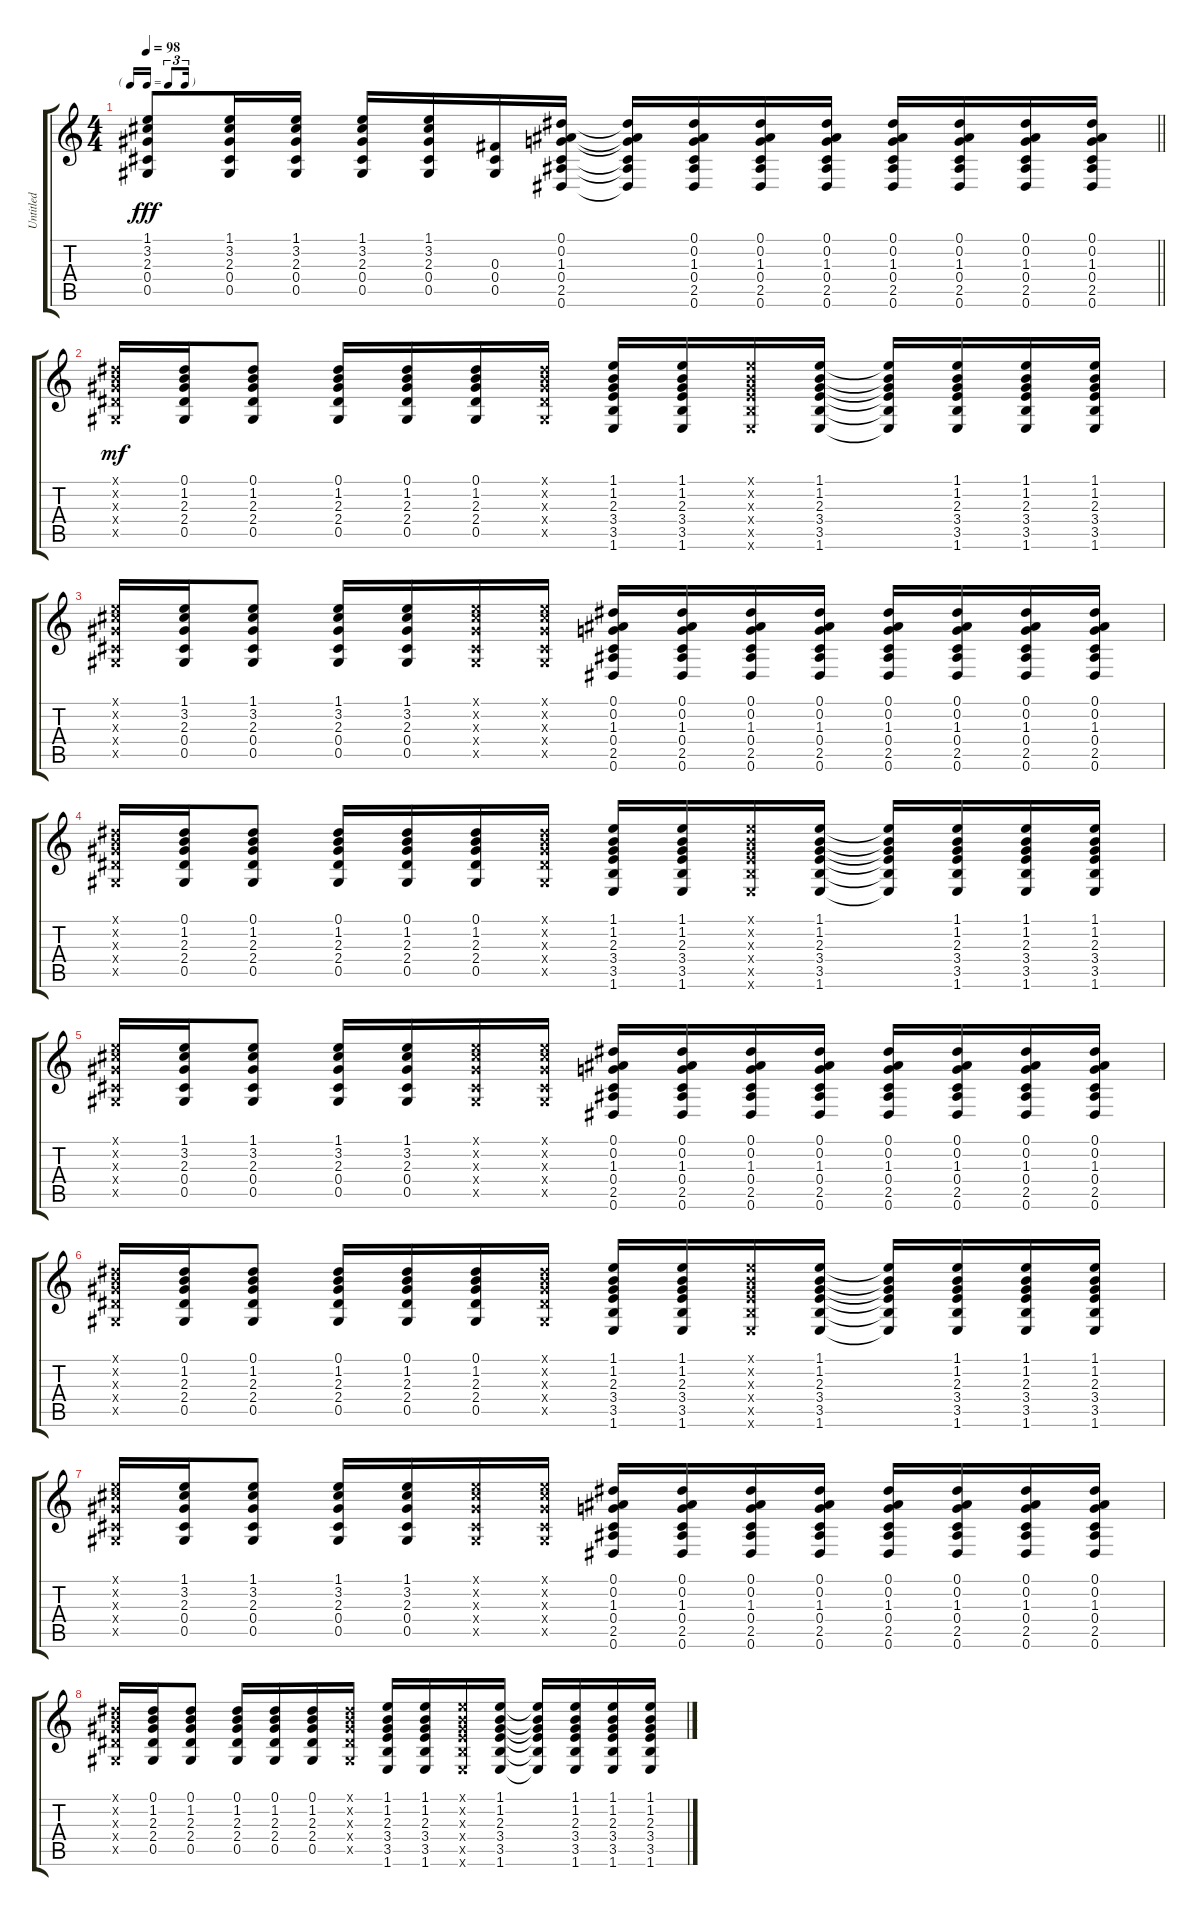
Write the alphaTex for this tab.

\track ("Untitled" "Untitled") {instrument electricguitarclean}
\staff {score tabs}
\tuning (Eb4 Bb3 Gb3 Db3 Ab2 Eb2) {hide}
\ts (4 4)
\tf triplet16th
\tempo 98
\clef g2
\barLineRight lightlight
\ks c
(1.1 3.2 2.3 0.4 0.5).8{dy fff} (1.1 3.2 2.3 0.4 0.5).16 (1.1 3.2 2.3 0.4 0.5).16 (1.1 3.2 2.3 0.4 0.5).16 (1.1 3.2 2.3 0.4 0.5).16 (0.3 0.4 0.5).16 (0.1 0.2 1.3 0.4 2.5 0.6).16 (0.1{t} 0.2{t} 1.3{t} 0.4{t} 2.5{t} 0.6{t}).16 (0.1 0.2 1.3 0.4 2.5 0.6).16 (0.1 0.2 1.3 0.4 2.5 0.6).16 (0.1 0.2 1.3 0.4 2.5 0.6).16 (0.1 0.2 1.3 0.4 2.5 0.6).16 (0.1 0.2 1.3 0.4 2.5 0.6).16 (0.1 0.2 1.3 0.4 2.5 0.6).16 (0.1 0.2 1.3 0.4 2.5 0.6).16 |
(0.1{x} 1.2{x} 2.3{x} 2.4{x} 0.5{x}).16{dy mf} (0.1 1.2 2.3 2.4 0.5).16 (0.1 1.2 2.3 2.4 0.5).8 (0.1 1.2 2.3 2.4 0.5).16 (0.1 1.2 2.3 2.4 0.5).16 (0.1 1.2 2.3 2.4 0.5).16 (0.1{x} 1.2{x} 2.3{x} 2.4{x} 0.5{x}).16 (1.1 1.2 2.3 3.4 3.5 1.6).16 (1.1 1.2 2.3 3.4 3.5 1.6).16 (1.1{x} 1.2{x} 2.3{x} 3.4{x} 3.5{x} 1.6{x}).16 (1.1 1.2 2.3 3.4 3.5 1.6).16 (1.1{t} 1.2{t} 2.3{t} 3.4{t} 3.5{t} 1.6{t}).16 (1.1 1.2 2.3 3.4 3.5 1.6).16 (1.1 1.2 2.3 3.4 3.5 1.6).16 (1.1 1.2 2.3 3.4 3.5 1.6).16 |
(1.1{x} 3.2{x} 2.3{x} 0.4{x} 0.5{x}).16 (1.1 3.2 2.3 0.4 0.5).16 (1.1 3.2 2.3 0.4 0.5).8 (1.1 3.2 2.3 0.4 0.5).16 (1.1 3.2 2.3 0.4 0.5).16 (1.1{x} 3.2{x} 2.3{x} 0.4{x} 0.5{x}).16 (1.1{x} 3.2{x} 2.3{x} 0.4{x} 0.5{x}).16 (0.1 0.2 1.3 0.4 2.5 0.6).16 (0.1 0.2 1.3 0.4 2.5 0.6).16 (0.1 0.2 1.3 0.4 2.5 0.6).16 (0.1 0.2 1.3 0.4 2.5 0.6).16 (0.1 0.2 1.3 0.4 2.5 0.6).16 (0.1 0.2 1.3 0.4 2.5 0.6).16 (0.1 0.2 1.3 0.4 2.5 0.6).16 (0.1 0.2 1.3 0.4 2.5 0.6).16 |
(0.1{x} 1.2{x} 2.3{x} 2.4{x} 0.5{x}).16 (0.1 1.2 2.3 2.4 0.5).16 (0.1 1.2 2.3 2.4 0.5).8 (0.1 1.2 2.3 2.4 0.5).16 (0.1 1.2 2.3 2.4 0.5).16 (0.1 1.2 2.3 2.4 0.5).16 (0.1{x} 1.2{x} 2.3{x} 2.4{x} 0.5{x}).16 (1.1 1.2 2.3 3.4 3.5 1.6).16 (1.1 1.2 2.3 3.4 3.5 1.6).16 (1.1{x} 1.2{x} 2.3{x} 3.4{x} 3.5{x} 1.6{x}).16 (1.1 1.2 2.3 3.4 3.5 1.6).16 (1.1{t} 1.2{t} 2.3{t} 3.4{t} 3.5{t} 1.6{t}).16 (1.1 1.2 2.3 3.4 3.5 1.6).16 (1.1 1.2 2.3 3.4 3.5 1.6).16 (1.1 1.2 2.3 3.4 3.5 1.6).16 |
(1.1{x} 3.2{x} 2.3{x} 0.4{x} 0.5{x}).16 (1.1 3.2 2.3 0.4 0.5).16 (1.1 3.2 2.3 0.4 0.5).8 (1.1 3.2 2.3 0.4 0.5).16 (1.1 3.2 2.3 0.4 0.5).16 (1.1{x} 3.2{x} 2.3{x} 0.4{x} 0.5{x}).16 (1.1{x} 3.2{x} 2.3{x} 0.4{x} 0.5{x}).16 (0.1 0.2 1.3 0.4 2.5 0.6).16 (0.1 0.2 1.3 0.4 2.5 0.6).16 (0.1 0.2 1.3 0.4 2.5 0.6).16 (0.1 0.2 1.3 0.4 2.5 0.6).16 (0.1 0.2 1.3 0.4 2.5 0.6).16 (0.1 0.2 1.3 0.4 2.5 0.6).16 (0.1 0.2 1.3 0.4 2.5 0.6).16 (0.1 0.2 1.3 0.4 2.5 0.6).16 |
(0.1{x} 1.2{x} 2.3{x} 2.4{x} 0.5{x}).16 (0.1 1.2 2.3 2.4 0.5).16 (0.1 1.2 2.3 2.4 0.5).8 (0.1 1.2 2.3 2.4 0.5).16 (0.1 1.2 2.3 2.4 0.5).16 (0.1 1.2 2.3 2.4 0.5).16 (0.1{x} 1.2{x} 2.3{x} 2.4{x} 0.5{x}).16 (1.1 1.2 2.3 3.4 3.5 1.6).16 (1.1 1.2 2.3 3.4 3.5 1.6).16 (1.1{x} 1.2{x} 2.3{x} 3.4{x} 3.5{x} 1.6{x}).16 (1.1 1.2 2.3 3.4 3.5 1.6).16 (1.1{t} 1.2{t} 2.3{t} 3.4{t} 3.5{t} 1.6{t}).16 (1.1 1.2 2.3 3.4 3.5 1.6).16 (1.1 1.2 2.3 3.4 3.5 1.6).16 (1.1 1.2 2.3 3.4 3.5 1.6).16 |
(1.1{x} 3.2{x} 2.3{x} 0.4{x} 0.5{x}).16 (1.1 3.2 2.3 0.4 0.5).16 (1.1 3.2 2.3 0.4 0.5).8 (1.1 3.2 2.3 0.4 0.5).16 (1.1 3.2 2.3 0.4 0.5).16 (1.1{x} 3.2{x} 2.3{x} 0.4{x} 0.5{x}).16 (1.1{x} 3.2{x} 2.3{x} 0.4{x} 0.5{x}).16 (0.1 0.2 1.3 0.4 2.5 0.6).16 (0.1 0.2 1.3 0.4 2.5 0.6).16 (0.1 0.2 1.3 0.4 2.5 0.6).16 (0.1 0.2 1.3 0.4 2.5 0.6).16 (0.1 0.2 1.3 0.4 2.5 0.6).16 (0.1 0.2 1.3 0.4 2.5 0.6).16 (0.1 0.2 1.3 0.4 2.5 0.6).16 (0.1 0.2 1.3 0.4 2.5 0.6).16 |
(0.1{x} 1.2{x} 2.3{x} 2.4{x} 0.5{x}).16 (0.1 1.2 2.3 2.4 0.5).16 (0.1 1.2 2.3 2.4 0.5).8 (0.1 1.2 2.3 2.4 0.5).16 (0.1 1.2 2.3 2.4 0.5).16 (0.1 1.2 2.3 2.4 0.5).16 (0.1{x} 1.2{x} 2.3{x} 2.4{x} 0.5{x}).16 (1.1 1.2 2.3 3.4 3.5 1.6).16 (1.1 1.2 2.3 3.4 3.5 1.6).16 (1.1{x} 1.2{x} 2.3{x} 3.4{x} 3.5{x} 1.6{x}).16 (1.1 1.2 2.3 3.4 3.5 1.6).16 (1.1{t} 1.2{t} 2.3{t} 3.4{t} 3.5{t} 1.6{t}).16 (1.1 1.2 2.3 3.4 3.5 1.6).16 (1.1 1.2 2.3 3.4 3.5 1.6).16 (1.1 1.2 2.3 3.4 3.5 1.6).16
